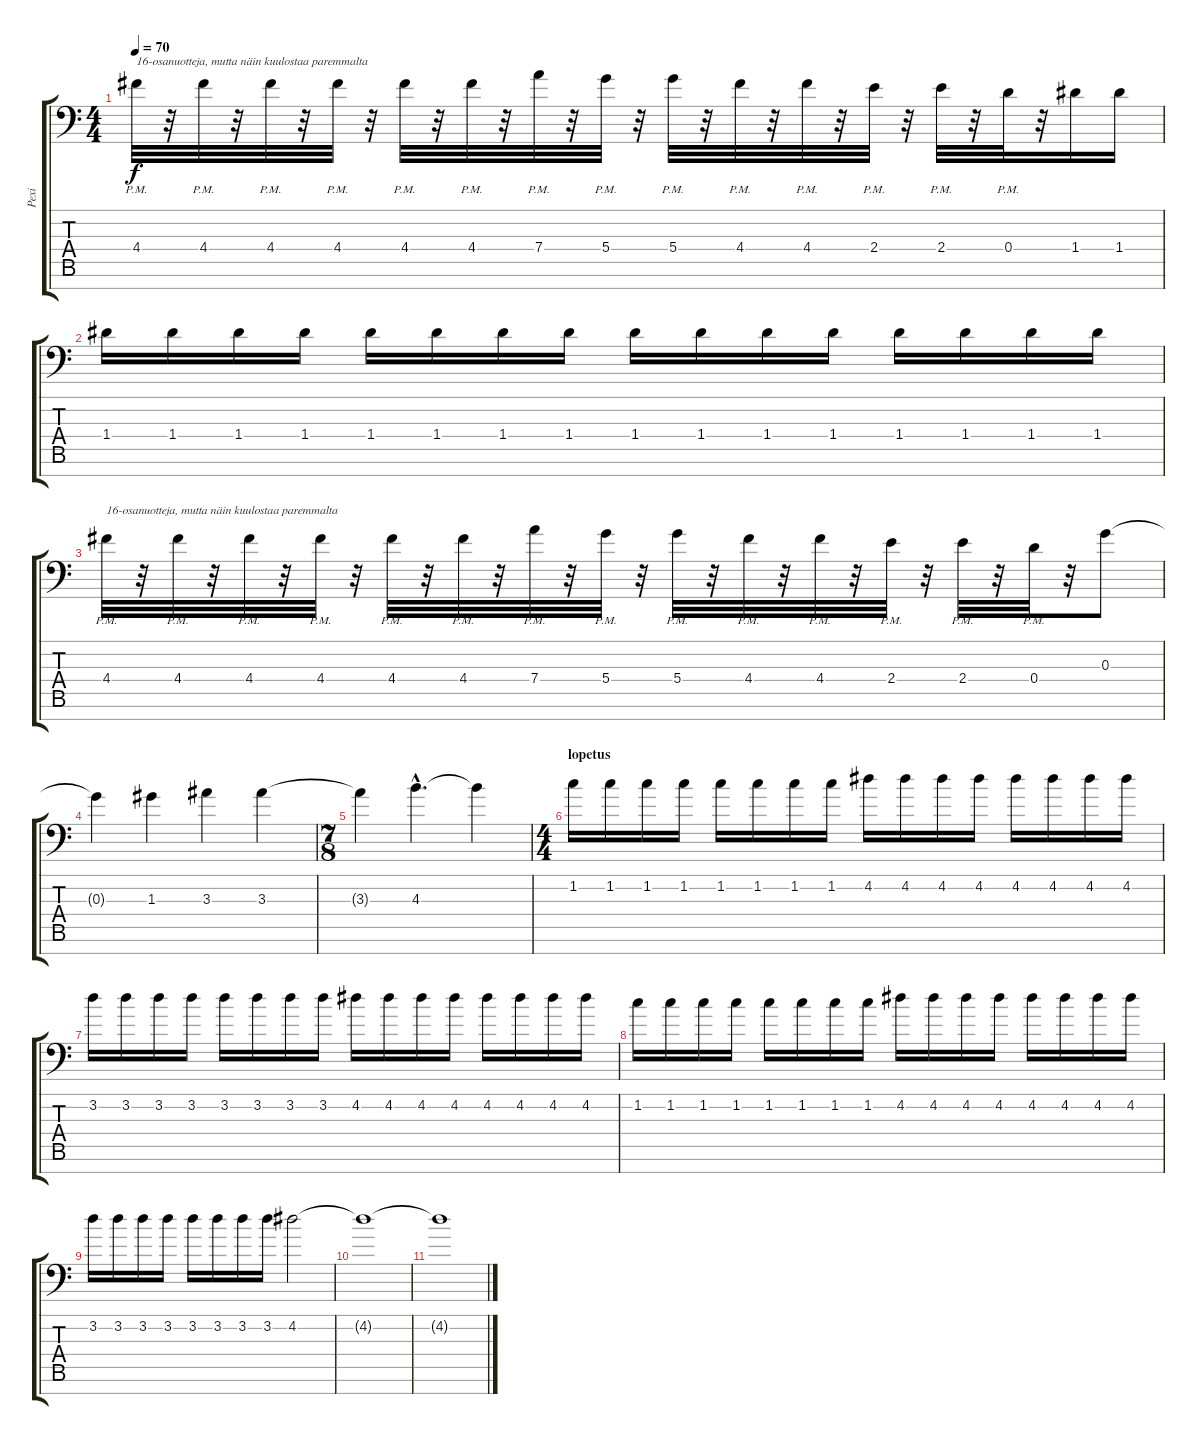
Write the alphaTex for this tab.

\track ("Pexi" "Pexi") {instrument distortionguitar}
\staff {score tabs}
\tuning (E4 B3 G3 D3 A2 D2 A1) {hide}
\ts (4 4)
\tempo 70
\clef f4
\ks c
4.4{pm}.32{txt "16-osanuotteja, mutta näin kuulostaa paremmalta" dy f} r.32 4.4{pm}.32 r.32 4.4{pm}.32 r.32 4.4{pm}.32 r.32 4.4{pm}.32 r.32 4.4{pm}.32 r.32 7.4{pm}.32 r.32 5.4{pm}.32 r.32 5.4{pm}.32 r.32 4.4{pm}.32 r.32 4.4{pm}.32 r.32 2.4{pm}.32 r.32 2.4{pm}.32 r.32 0.4{pm}.32 r.32 1.4.16 1.4.16 |
1.4.16 1.4.16 1.4.16 1.4.16 1.4.16 1.4.16 1.4.16 1.4.16 1.4.16 1.4.16 1.4.16 1.4.16 1.4.16 1.4.16 1.4.16 1.4.16 |
4.4{pm}.32{txt "16-osanuotteja, mutta näin kuulostaa paremmalta"} r.32 4.4{pm}.32 r.32 4.4{pm}.32 r.32 4.4{pm}.32 r.32 4.4{pm}.32 r.32 4.4{pm}.32 r.32 7.4{pm}.32 r.32 5.4{pm}.32 r.32 5.4{pm}.32 r.32 4.4{pm}.32 r.32 4.4{pm}.32 r.32 2.4{pm}.32 r.32 2.4{pm}.32 r.32 0.4{pm}.32 r.32 0.3.8 |
0.3{t}.4 1.3.4 3.3.4 3.3.4 |
\ts (7 8)
3.3{t}.4 4.3{hac}.4{d} 4.3{t}.4 |
\ts (4 4)
\section ("" "lopetus")
1.2.16 1.2.16 1.2.16 1.2.16 1.2.16 1.2.16 1.2.16 1.2.16 4.2.16 4.2.16 4.2.16 4.2.16 4.2.16 4.2.16 4.2.16 4.2.16 |
3.2.16 3.2.16 3.2.16 3.2.16 3.2.16 3.2.16 3.2.16 3.2.16 4.2.16 4.2.16 4.2.16 4.2.16 4.2.16 4.2.16 4.2.16 4.2.16 |
1.2.16 1.2.16 1.2.16 1.2.16 1.2.16 1.2.16 1.2.16 1.2.16 4.2.16 4.2.16 4.2.16 4.2.16 4.2.16 4.2.16 4.2.16 4.2.16 |
3.2.16 3.2.16 3.2.16 3.2.16 3.2.16 3.2.16 3.2.16 3.2.16 4.2.2 |
4.2{t}.1 |
4.2{t}.1
